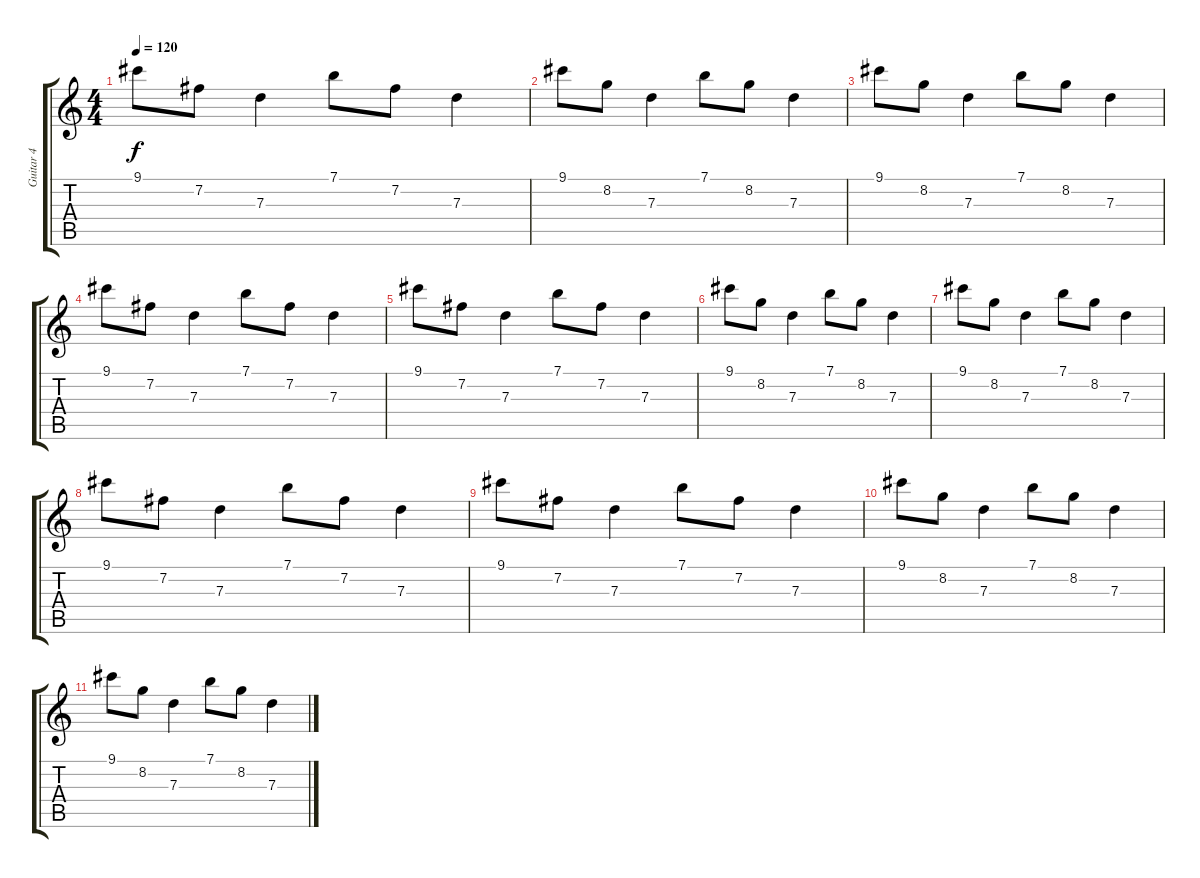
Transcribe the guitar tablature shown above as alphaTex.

\track ("Guitar 4" "Guitar 4") {instrument acousticguitarsteel}
\staff {score tabs}
\tuning (E4 B3 G3 D3 A2 E2) {hide}
\ts (4 4)
\tempo 120
\clef g2
\ks c
9.1.8{dy f} 7.2.8 7.3.4 7.1.8 7.2.8 7.3.4 |
9.1.8 8.2.8 7.3.4 7.1.8 8.2.8 7.3.4 |
9.1.8 8.2.8 7.3.4 7.1.8 8.2.8 7.3.4 |
9.1.8 7.2.8 7.3.4 7.1.8 7.2.8 7.3.4 |
9.1.8 7.2.8 7.3.4 7.1.8 7.2.8 7.3.4 |
9.1.8 8.2.8 7.3.4 7.1.8 8.2.8 7.3.4 |
9.1.8 8.2.8 7.3.4 7.1.8 8.2.8 7.3.4 |
9.1.8 7.2.8 7.3.4 7.1.8 7.2.8 7.3.4 |
9.1.8 7.2.8 7.3.4 7.1.8 7.2.8 7.3.4 |
9.1.8 8.2.8 7.3.4 7.1.8 8.2.8 7.3.4 |
9.1.8 8.2.8 7.3.4 7.1.8 8.2.8 7.3.4
